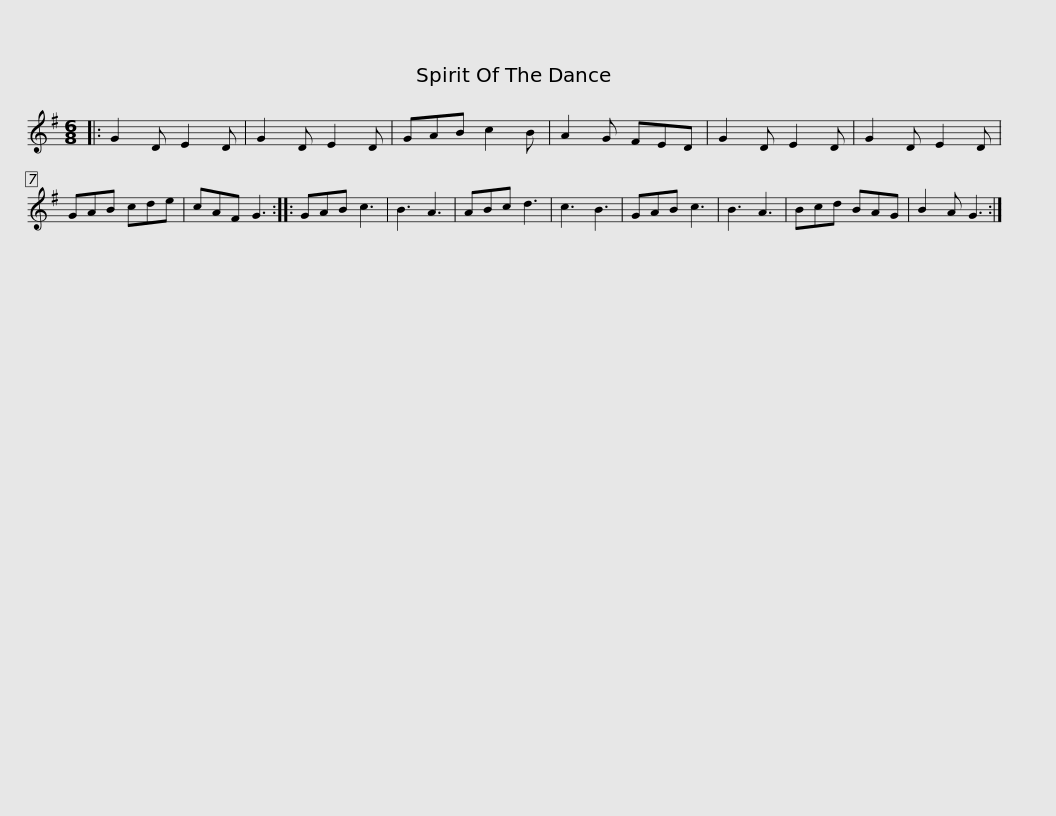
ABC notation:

X:1
L:1/8
M:6/8
I:linebreak $
K:G
V:1 treble
V:1
|: G2 D E2 D | G2 D E2 D | GAB c2 B | A2 G FED | G2 D E2 D | %5
 G2 D E2 D | GAB cde | cAF G3 ::$ GAB c3 | B3 A3 | %10
 ABc d3 | c3 B3 | GAB c3 | B3 A3 | Bcd BAG | %15
 B2 A G3 :| %16
